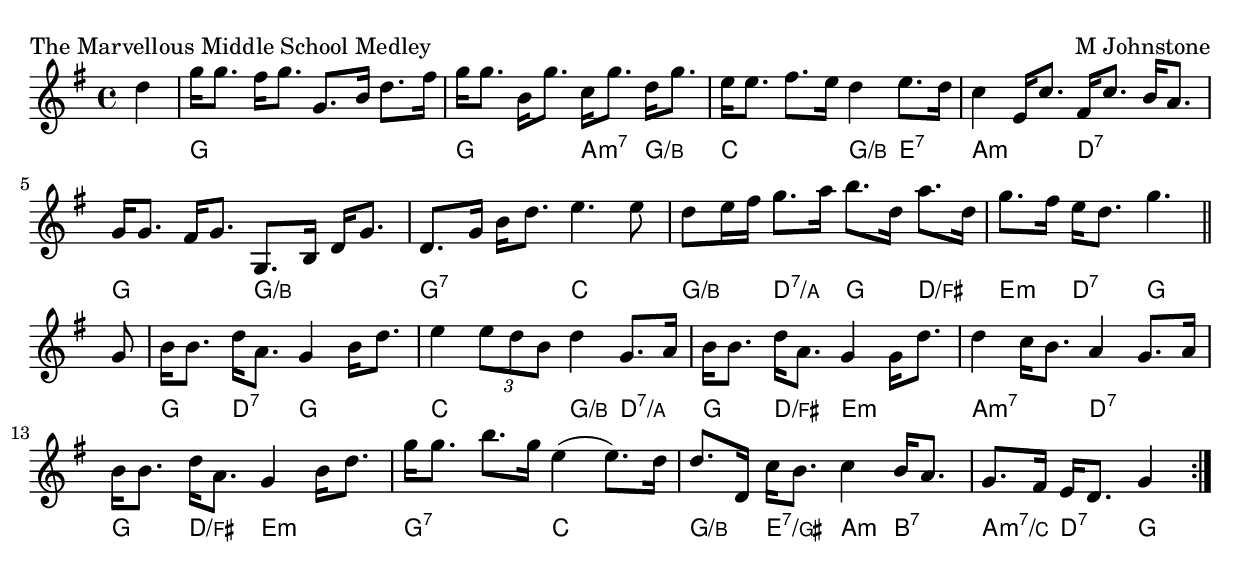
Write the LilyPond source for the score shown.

\version "2.22.0"

#(define (lower-extension pitch chbass)
    "Return re-sized markup for pitch note name."
    #{
        \markup \fontsize #-2
        #(note-name->markup pitch chbass)
    #}
)

\include "english.ly"


\paper {
   top-margin = 5\mm
   bottom-margin = 5\mm
   left-margin = 5\mm
   right-margin = 5\mm
   ragged-bottom = ##f
%   page-limit-inter-system-space=##t
%   page-limit-inter-system-space-factor=1
%   after-title-space = 10\mm
   score-markup-spacing = #'((basic-distance . 10))
   markup-system-spacing = #'((basic-distance . 5))
   system-system-spacing= #'((basic-distance . 12))
%   markup-markup-spacing = #'((basic-distance . 0))
}

\layout {
  indent = 0 \mm
  \context { 
        \ChordNames
        chordNoteNamer = #lower-extension
        \override ChordName.font-size = #0.5
  }
}

\score {
  \relative c'' {
    <<
      {
        \clef treble
        \key g \major
        \time 4/4
        \partial 4 d |
        g16 g8. fs16 g8. g,8. b16 d8. fs16 | g16 g8. b,16 g'8. c,16 g'8. d16 g8. |
        e16 e8. fs e16 d4 e8. d16 | c4 e,16 c'8. fs,16 c'8. b16 a8. |
        g16 g8. fs16 g8. g, b16 d g8. | d g16 b d8. e4. e8 |
        d8 e16 fs g8. a16 b8. d,16 a'8. d,16 | g8. fs16 e d8. g4. \bar"||" \break
        \partial 8 g,8 | b16 b8. d16 a8. g4 b16 d8. | e4 \tuplet 3/2 {e8 d b} d4 g,8. a16 | b b8. d16 a8. g4 g16 d'8. | d4 c16 b8. a4 g8. a16 |
        b16 b8. d16 a8. g4 b16 d8. g16 g8. b g16 e4( e8.) d16 | d8. d,16 c' b8. c4 b16 a8. | g fs16 e d8. g4 \bar":|."
      }
      \new ChordNames {
        \chordmode {
          \partial 4 s4 |
          g1 | g2 a4:m7 g/b | c2 g4/b e:7 | a2:m d:7 |
          g g/b | g:7 c | g4/b d:7/a g d/fs | e:m d:7 g2 |
          g4 d:7 g2 | c g4/b d:7/a | g d/fs e2:m | a:m7 d:7 |
          g4 d/fs e2:m | g:7 c | g4/b e:7/gs a:m b:7 | a:m7/c d:7 g |
        }
      }
    >>
  }
  \header {
    piece = "The Marvellous Middle School Medley"
    opus = "M Johnstone"
  }
}
